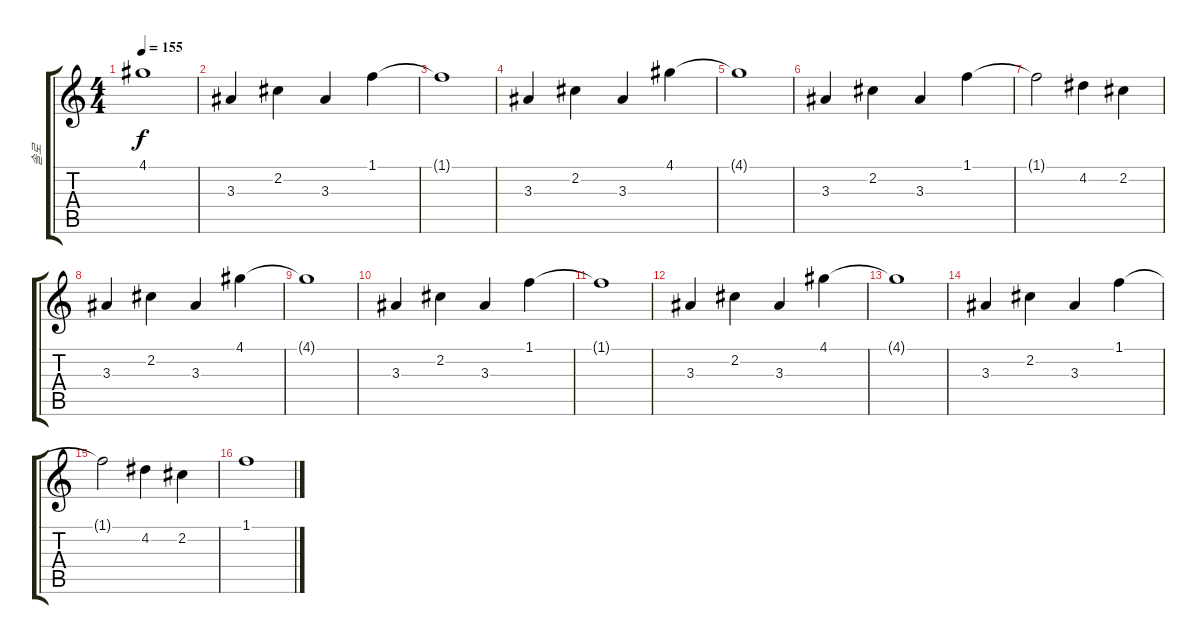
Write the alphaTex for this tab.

\track ("솔로" "솔로") {instrument acousticguitarsteel}
\staff {score tabs}
\tuning (E4 B3 G3 D3 A2 E2) {hide}
\ts (4 4)
\tempo 155
\clef g2
\ks c
4.1{t}.1{dy f} |
3.3.4 2.2.4 3.3.4 1.1.4 |
1.1{t}.1 |
3.3.4 2.2.4 3.3.4 4.1.4 |
4.1{t}.1 |
3.3.4 2.2.4 3.3.4 1.1.4 |
1.1{t}.2 4.2.4 2.2.4 |
3.3.4 2.2.4 3.3.4 4.1.4 |
4.1{t}.1 |
3.3.4 2.2.4 3.3.4 1.1.4 |
1.1{t}.1 |
3.3.4 2.2.4 3.3.4 4.1.4 |
4.1{t}.1 |
3.3.4 2.2.4 3.3.4 1.1.4 |
1.1{t}.2 4.2.4 2.2.4 |
1.1.1
